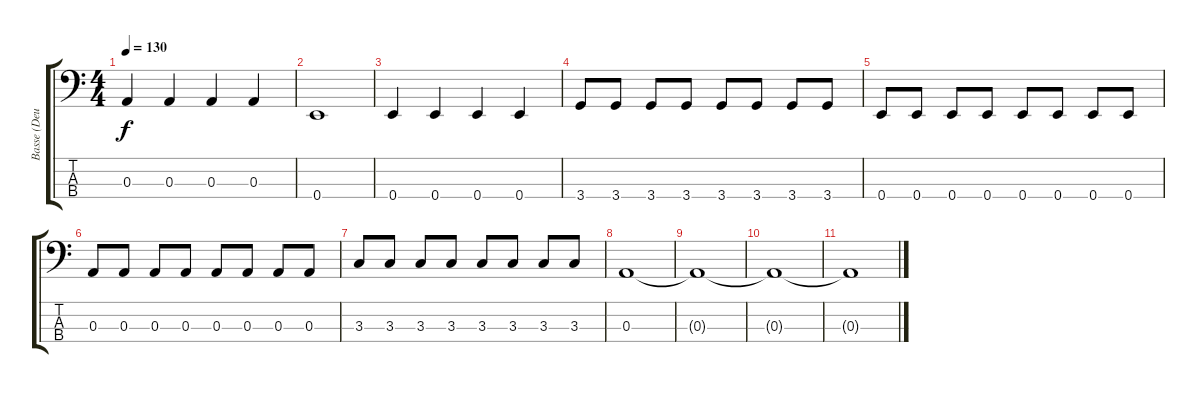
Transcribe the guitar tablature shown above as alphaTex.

\track ("Basse (Deus ?)" "Basse (Deu") {instrument electricbassfinger}
\staff {score tabs}
\tuning (G2 D2 A1 E1) {hide}
\ts (4 4)
\tempo 130
\clef f4
\ks c
0.3.4{dy f} 0.3.4 0.3.4 0.3.4 |
0.4.1 |
0.4.4 0.4.4 0.4.4 0.4.4 |
3.4.8 3.4.8 3.4.8 3.4.8 3.4.8 3.4.8 3.4.8 3.4.8 |
0.4.8 0.4.8 0.4.8 0.4.8 0.4.8 0.4.8 0.4.8 0.4.8 |
0.3.8 0.3.8 0.3.8 0.3.8 0.3.8 0.3.8 0.3.8 0.3.8 |
3.3.8 3.3.8 3.3.8 3.3.8 3.3.8 3.3.8 3.3.8 3.3.8 |
0.3.1 |
0.3{t}.1 |
0.3{t}.1 |
0.3{t}.1
